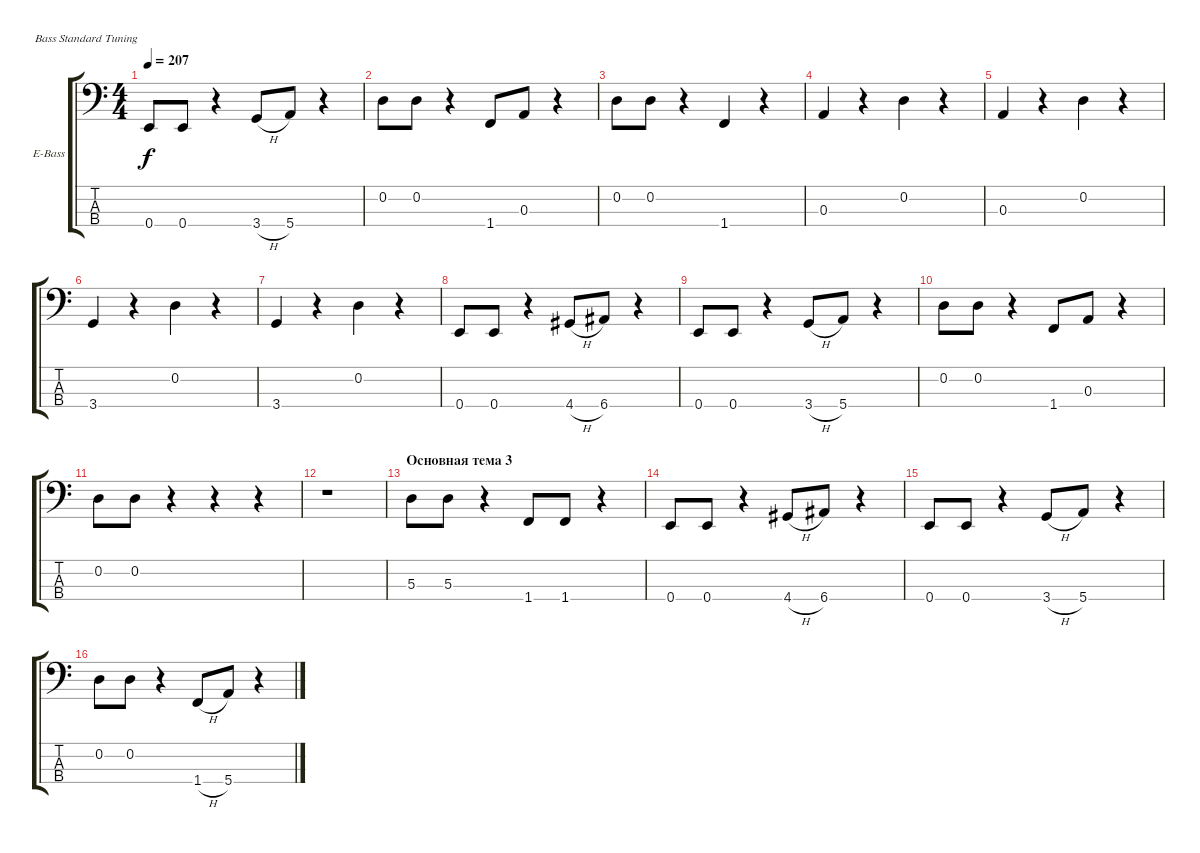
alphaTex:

\defaultSystemsLayout 4
\bracketExtendMode groupsimilarinstruments
\firstSystemTrackNameOrientation horizontal
\otherSystemsTrackNameOrientation horizontal
\track ("Electric Bass" "E-Bass") {instrument electricbassfinger}
\staff {score tabs}
\tuning (G2 D2 A1 E1)
\ts (4 4)
\tempo 207
\clef f4
\ks c
0.4.8{dy f} 0.4.8 r.4 3.4{h}.8 5.4.8 r.4 |
0.2.8 0.2.8 r.4 1.4.8 0.3.8 r.4 |
0.2.8 0.2.8 r.4 1.4.4 r.4 |
0.3.4 r.4 0.2.4 r.4 |
0.3.4 r.4 0.2.4 r.4 |
3.4.4 r.4 0.2.4 r.4 |
3.4.4 r.4 0.2.4 r.4 |
0.4.8 0.4.8 r.4 4.4{h}.8 6.4.8 r.4 |
0.4.8 0.4.8 r.4 3.4{h}.8 5.4.8 r.4 |
0.2.8 0.2.8 r.4 1.4.8 0.3.8 r.4 |
0.2.8 0.2.8 r.4 r.4 r.4 |
r.1 |
\section ("" "Основная тема 3")
5.3.8 5.3.8 r.4 1.4.8 1.4.8 r.4 |
0.4.8 0.4.8 r.4 4.4{h}.8 6.4.8 r.4 |
0.4.8 0.4.8 r.4 3.4{h}.8 5.4.8 r.4 |
0.2.8 0.2.8 r.4 1.4{h}.8 5.4.8 r.4
